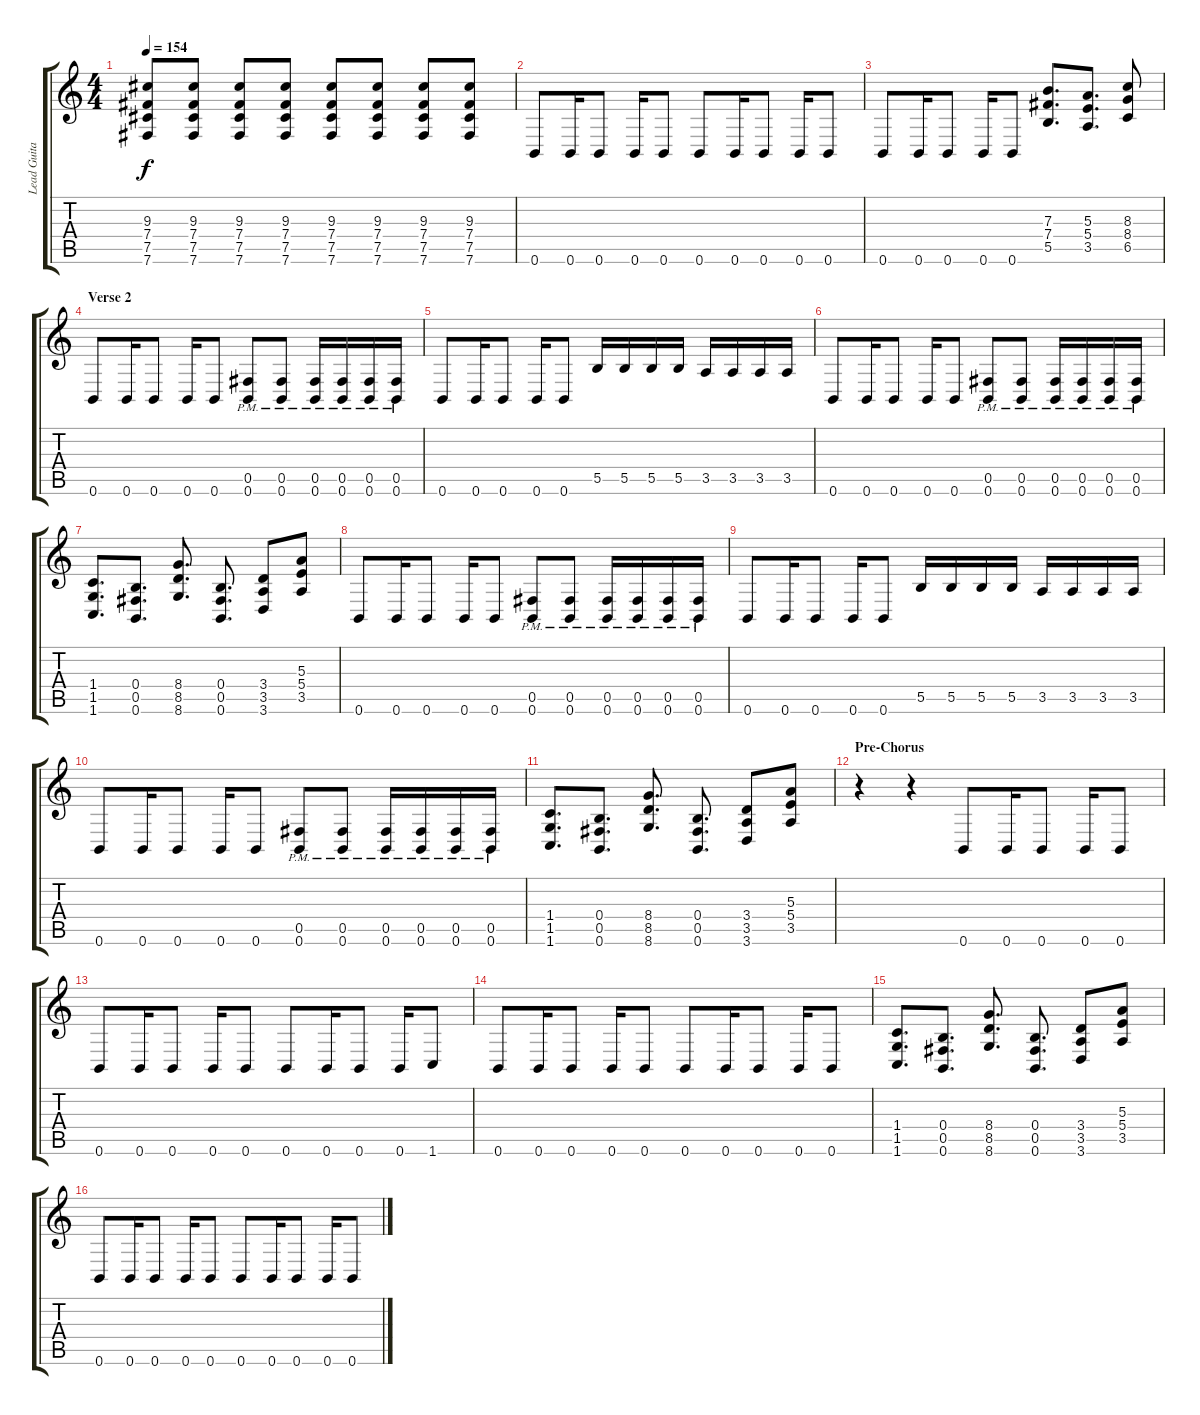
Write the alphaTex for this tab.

\track ("Lead Guitar - Padge" "Lead Guita") {instrument overdrivenguitar}
\staff {score tabs}
\tuning (Db4 Ab3 E3 B2 Gb2 B1) {hide}
\ts (4 4)
\tempo 154
\clef g2
\ks c
(9.3 7.4 7.5 7.6).8{dy f} (9.3 7.4 7.5 7.6).8 (9.3 7.4 7.5 7.6).8 (9.3 7.4 7.5 7.6).8 (9.3 7.4 7.5 7.6).8 (9.3 7.4 7.5 7.6).8 (9.3 7.4 7.5 7.6).8 (9.3 7.4 7.5 7.6).8 |
0.6.8 0.6.16 0.6.8 0.6.16 0.6.8 0.6.8 0.6.16 0.6.8 0.6.16 0.6.8 |
0.6.8 0.6.16 0.6.8 0.6.16 0.6.8 (7.3 7.4 5.5).8{d} (5.3 5.4 3.5).8{d} (8.3 8.4 6.5).8 |
\section ("" "Verse 2")
0.6.8 0.6.16 0.6.8 0.6.16 0.6.8 (0.5{pm} 0.6{pm}).8 (0.5{pm} 0.6{pm}).8 (0.5{pm} 0.6{pm}).16 (0.5{pm} 0.6{pm}).16 (0.5{pm} 0.6{pm}).16 (0.5{pm} 0.6{pm}).16 |
0.6.8 0.6.16 0.6.8 0.6.16 0.6.8 5.5.16 5.5.16 5.5.16 5.5.16 3.5.16 3.5.16 3.5.16 3.5.16 |
0.6.8 0.6.16 0.6.8 0.6.16 0.6.8 (0.5{pm} 0.6{pm}).8 (0.5{pm} 0.6{pm}).8 (0.5{pm} 0.6{pm}).16 (0.5{pm} 0.6{pm}).16 (0.5{pm} 0.6{pm}).16 (0.5{pm} 0.6{pm}).16 |
(1.4 1.5 1.6).8{d} (0.4 0.5 0.6).8{d} (8.4 8.5 8.6).8{d} (0.4 0.5 0.6).8{d} (3.4 3.5 3.6).8 (5.3 5.4 3.5).8 |
0.6.8 0.6.16 0.6.8 0.6.16 0.6.8 (0.5{pm} 0.6{pm}).8 (0.5{pm} 0.6{pm}).8 (0.5{pm} 0.6{pm}).16 (0.5{pm} 0.6{pm}).16 (0.5{pm} 0.6{pm}).16 (0.5{pm} 0.6{pm}).16 |
0.6.8 0.6.16 0.6.8 0.6.16 0.6.8 5.5.16 5.5.16 5.5.16 5.5.16 3.5.16 3.5.16 3.5.16 3.5.16 |
0.6.8 0.6.16 0.6.8 0.6.16 0.6.8 (0.5{pm} 0.6{pm}).8 (0.5{pm} 0.6{pm}).8 (0.5{pm} 0.6{pm}).16 (0.5{pm} 0.6{pm}).16 (0.5{pm} 0.6{pm}).16 (0.5{pm} 0.6{pm}).16 |
(1.4 1.5 1.6).8{d} (0.4 0.5 0.6).8{d} (8.4 8.5 8.6).8{d} (0.4 0.5 0.6).8{d} (3.4 3.5 3.6).8 (5.3 5.4 3.5).8 |
\section ("" "Pre-Chorus")
r.4 r.4 0.6.8 0.6.16 0.6.8 0.6.16 0.6.8 |
0.6.8 0.6.16 0.6.8 0.6.16 0.6.8 0.6.8 0.6.16 0.6.8 0.6.16 1.6.8 |
0.6.8 0.6.16 0.6.8 0.6.16 0.6.8 0.6.8 0.6.16 0.6.8 0.6.16 0.6.8 |
(1.4 1.5 1.6).8{d} (0.4 0.5 0.6).8{d} (8.4 8.5 8.6).8{d} (0.4 0.5 0.6).8{d} (3.4 3.5 3.6).8 (5.3 5.4 3.5).8 |
0.6.8 0.6.16 0.6.8 0.6.16 0.6.8 0.6.8 0.6.16 0.6.8 0.6.16 0.6.8
